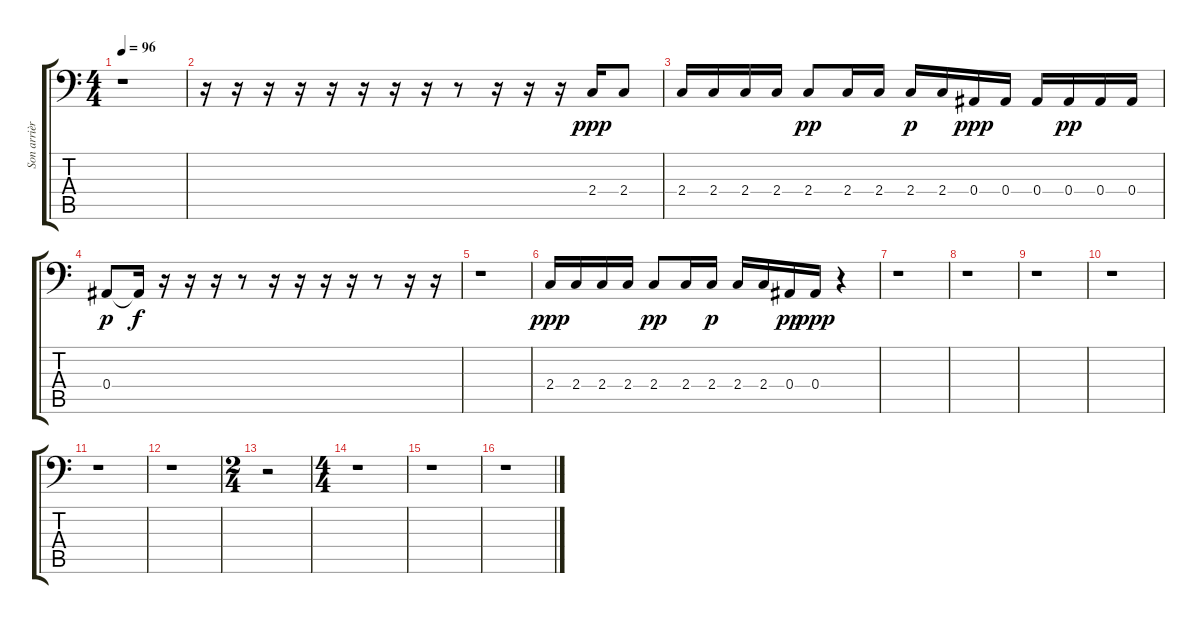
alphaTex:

\track ("Son arrière" "Son arrièr") {instrument synthbrass1}
\staff {score tabs}
\tuning (E4 B3 G3 Bb2 F2 Bb1) {hide}
\ts (4 4)
\tempo 96
\clef f4
\ks c
r.1{dy ppp instrument synthbrass1} |
r.16 r.16 r.16 r.16 r.16 r.16 r.16 r.16 r.8 r.16 r.16 r.16 2.4.16 2.4.8 |
2.4.16 2.4.16 2.4.16 2.4.16 2.4.8{dy pp} 2.4.16 2.4.16 2.4.16{dy p} 2.4.16 0.4.16{dy ppp} 0.4.16 0.4.16 0.4.16{dy pp} 0.4.16 0.4.16 |
0.4.8{dy p} 0.4{t}.16{dy f} r.16 r.16 r.16 r.8 r.16 r.16 r.16 r.16 r.8 r.16 r.16 |
r.1 |
2.4.16{dy ppp} 2.4.16 2.4.16 2.4.16 2.4.8{dy pp} 2.4.16 2.4.16{dy p} 2.4.16 2.4.16 0.4.16{dy pp} 0.4.16{dy ppp} r.4 |
r.1 |
r.1 |
r.1 |
r.1 |
r.1 |
r.1 |
\ts (2 4)
r.2 |
\ts (4 4)
r.1 |
r.1 |
r.1
